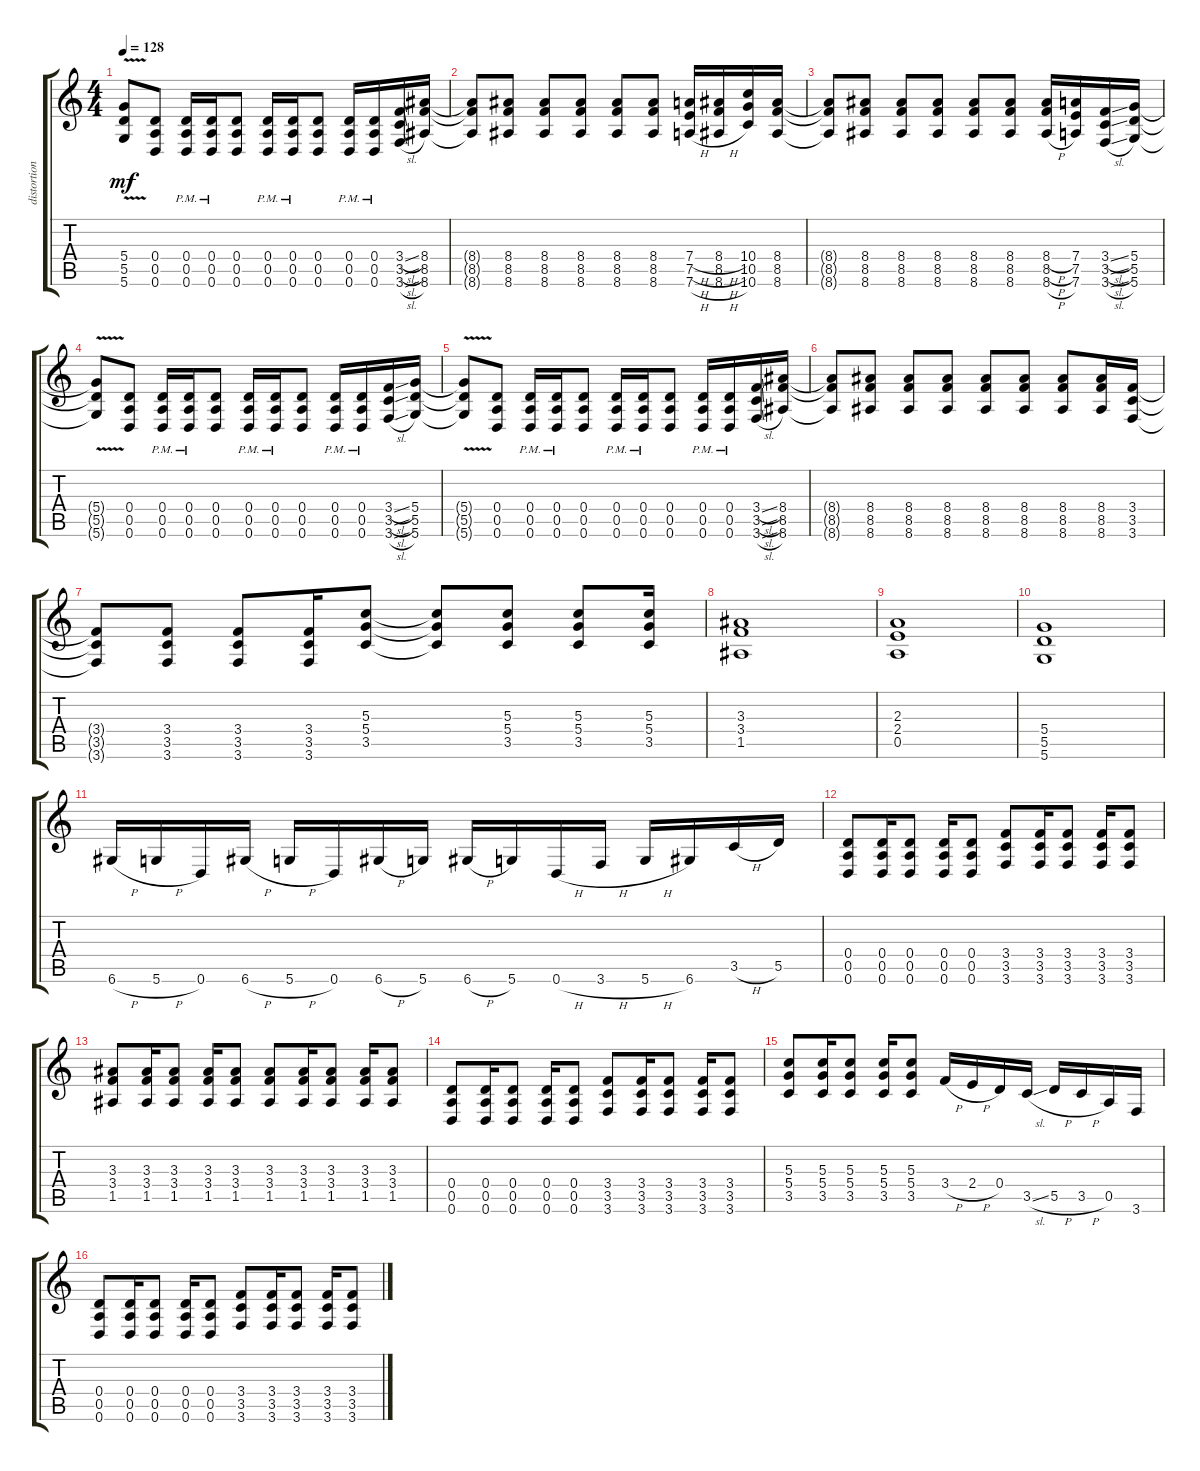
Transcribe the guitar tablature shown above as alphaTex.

\track ("distortion 2" "distortion") {instrument distortionguitar}
\staff {score tabs}
\tuning (E4 B3 G3 D3 A2 D2) {hide}
\ts (4 4)
\tempo 128
\clef g2
\ks c
(5.4{v t} 5.5{t} 5.6{t}).8{dy mf} (0.4 0.5 0.6).8 (0.4{pm} 0.5{pm} 0.6{pm}).16 (0.4{pm} 0.5{pm} 0.6{pm}).16 (0.4 0.5 0.6).8 (0.4{pm} 0.5{pm} 0.6{pm}).16 (0.4{pm} 0.5{pm} 0.6{pm}).16 (0.4 0.5 0.6).8 (0.4{pm} 0.5{pm} 0.6{pm}).16 (0.4{pm} 0.5{pm} 0.6{pm}).16 (3.4{sl} 3.5{sl} 3.6{sl}).16 (8.4 8.5 8.6).16 |
(8.4{t} 8.5{t} 8.6{t}).8 (8.4 8.5 8.6).8 (8.4 8.5 8.6).8 (8.4 8.5 8.6).8 (8.4 8.5 8.6).8 (8.4 8.5 8.6).8 (7.4{h} 7.5{h} 7.6{h}).16 (8.4{h} 8.5{h} 8.6{h}).16 (10.4 10.5 10.6).16 (8.4 8.5 8.6).16 |
(8.4{t} 8.5{t} 8.6{t}).8 (8.4 8.5 8.6).8 (8.4 8.5 8.6).8 (8.4 8.5 8.6).8 (8.4 8.5 8.6).8 (8.4 8.5 8.6).8 (8.4{h} 8.5{h} 8.6{h}).16 (7.4 7.5 7.6).16 (3.4{sl} 3.5{sl} 3.6{sl}).16 (5.4 5.5 5.6).16 |
(5.4{v t} 5.5{t} 5.6{t}).8 (0.4 0.5 0.6).8 (0.4{pm} 0.5{pm} 0.6{pm}).16 (0.4{pm} 0.5{pm} 0.6{pm}).16 (0.4 0.5 0.6).8 (0.4{pm} 0.5{pm} 0.6{pm}).16 (0.4{pm} 0.5{pm} 0.6{pm}).16 (0.4 0.5 0.6).8 (0.4{pm} 0.5{pm} 0.6{pm}).16 (0.4{pm} 0.5{pm} 0.6{pm}).16 (3.4{sl} 3.5{sl} 3.6{sl}).16 (5.4 5.5 5.6).16 |
(5.4{v t} 5.5{t} 5.6{t}).8 (0.4 0.5 0.6).8 (0.4{pm} 0.5{pm} 0.6{pm}).16 (0.4{pm} 0.5{pm} 0.6{pm}).16 (0.4 0.5 0.6).8 (0.4{pm} 0.5{pm} 0.6{pm}).16 (0.4{pm} 0.5{pm} 0.6{pm}).16 (0.4 0.5 0.6).8 (0.4{pm} 0.5{pm} 0.6{pm}).16 (0.4{pm} 0.5{pm} 0.6{pm}).16 (3.4{sl} 3.5{sl} 3.6{sl}).16 (8.4 8.5 8.6).16 |
(8.4{t} 8.5{t} 8.6{t}).8 (8.4 8.5 8.6).8 (8.4 8.5 8.6).8 (8.4 8.5 8.6).8 (8.4 8.5 8.6).8 (8.4 8.5 8.6).8 (8.4 8.5 8.6).8 (8.4 8.5 8.6).16 (3.4 3.5 3.6).16 |
(3.4{t} 3.5{t} 3.6{t}).8 (3.4 3.5 3.6).8 (3.4 3.5 3.6).8 (3.4 3.5 3.6).16 (5.3 5.4 3.5).8 (5.3{t} 5.4{t} 3.5{t}).8 (5.3 5.4 3.5).8 (5.3 5.4 3.5).8 (5.3 5.4 3.5).16 |
(3.3 3.4 1.5).1 |
(2.3 2.4 0.5).1 |
(5.4 5.5 5.6).1 |
6.6{h}.16 5.6{h}.16 0.6.16 6.6{h}.16 5.6{h}.16 0.6.16 6.6{h}.16 5.6.16 6.6{h}.16 5.6.16 0.6{h}.16 3.6{h}.16 5.6{h}.16 6.6.16 3.5{h}.16 5.5.16 |
(0.4 0.5 0.6).8 (0.4 0.5 0.6).16 (0.4 0.5 0.6).8 (0.4 0.5 0.6).16 (0.4 0.5 0.6).8 (3.4 3.5 3.6).8 (3.4 3.5 3.6).16 (3.4 3.5 3.6).8 (3.4 3.5 3.6).16 (3.4 3.5 3.6).8 |
(3.3 3.4 1.5).8 (3.3 3.4 1.5).16 (3.3 3.4 1.5).8 (3.3 3.4 1.5).16 (3.3 3.4 1.5).8 (3.3 3.4 1.5).8 (3.3 3.4 1.5).16 (3.3 3.4 1.5).8 (3.3 3.4 1.5).16 (3.3 3.4 1.5).8 |
(0.4 0.5 0.6).8 (0.4 0.5 0.6).16 (0.4 0.5 0.6).8 (0.4 0.5 0.6).16 (0.4 0.5 0.6).8 (3.4 3.5 3.6).8 (3.4 3.5 3.6).16 (3.4 3.5 3.6).8 (3.4 3.5 3.6).16 (3.4 3.5 3.6).8 |
(5.3 5.4 3.5).8 (5.3 5.4 3.5).16 (5.3 5.4 3.5).8 (5.3 5.4 3.5).16 (5.3 5.4 3.5).8 3.4{h}.16 2.4{h}.16 0.4.16 3.5{sl}.16 5.5{h}.16 3.5{h}.16 0.5.16 3.6.16 |
(0.4 0.5 0.6).8 (0.4 0.5 0.6).16 (0.4 0.5 0.6).8 (0.4 0.5 0.6).16 (0.4 0.5 0.6).8 (3.4 3.5 3.6).8 (3.4 3.5 3.6).16 (3.4 3.5 3.6).8 (3.4 3.5 3.6).16 (3.4 3.5 3.6).8
